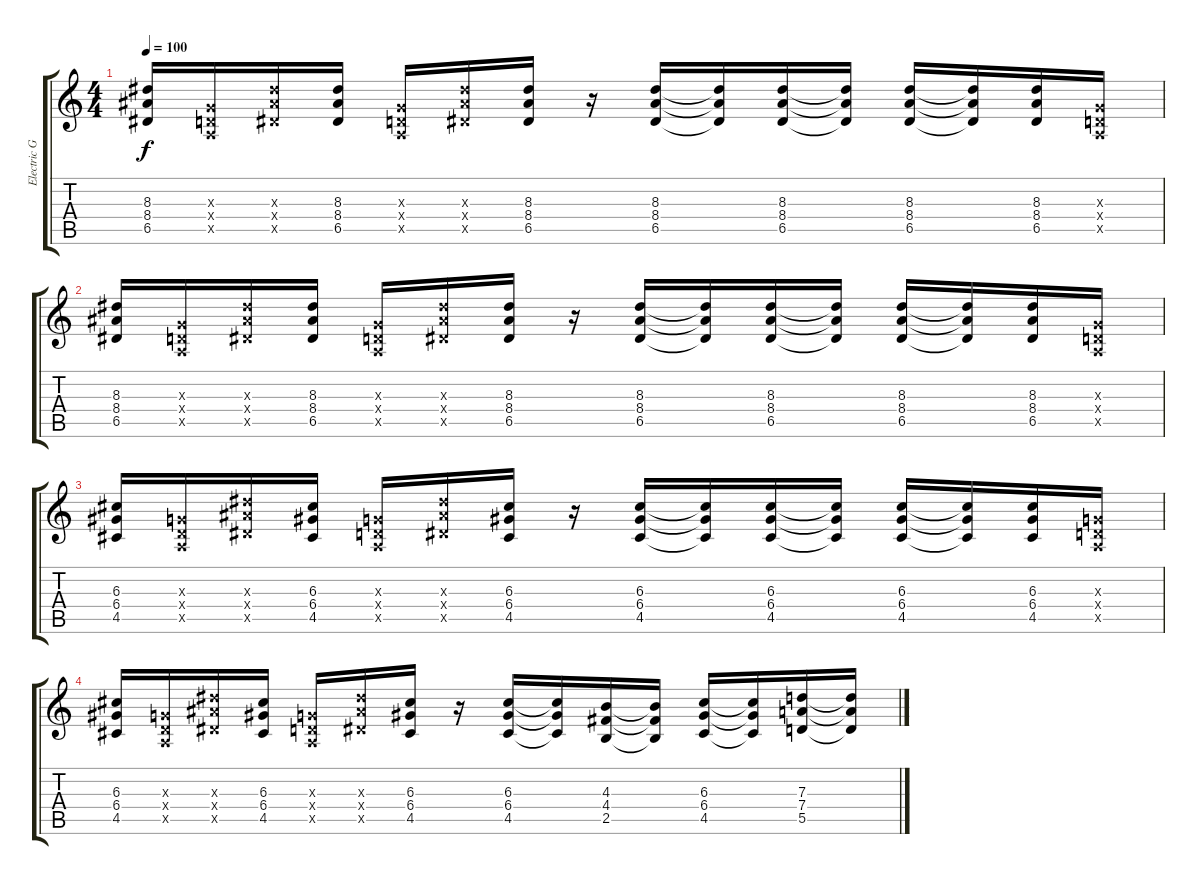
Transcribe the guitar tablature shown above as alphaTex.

\track ("Electric Guitar" "Electric G") {instrument overdrivenguitar}
\staff {score tabs}
\tuning (E4 B3 G3 D3 A2 E2) {hide}
\ts (4 4)
\tempo 100
\clef g2
\ks c
(8.3 8.4 6.5).16{dy f} (0.3{x} 0.4{x} 0.5{x}).16 (8.3{x} 8.4{x} 6.5{x}).16 (8.3 8.4 6.5).16 (0.3{x} 0.4{x} 0.5{x}).16 (8.3{x} 8.4{x} 6.5{x}).16 (8.3 8.4 6.5).16 r.16 (8.3 8.4 6.5).16 (8.3{t} 8.4{t} 6.5{t}).16 (8.3 8.4 6.5).16 (8.3{t} 8.4{t} 6.5{t}).16 (8.3 8.4 6.5).16 (8.3{t} 8.4{t} 6.5{t}).16 (8.3 8.4 6.5).16 (0.3{x} 0.4{x} 0.5{x}).16 |
(8.3 8.4 6.5).16 (0.3{x} 0.4{x} 0.5{x}).16 (8.3{x} 8.4{x} 6.5{x}).16 (8.3 8.4 6.5).16 (0.3{x} 0.4{x} 0.5{x}).16 (8.3{x} 8.4{x} 6.5{x}).16 (8.3 8.4 6.5).16 r.16 (8.3 8.4 6.5).16 (8.3{t} 8.4{t} 6.5{t}).16 (8.3 8.4 6.5).16 (8.3{t} 8.4{t} 6.5{t}).16 (8.3 8.4 6.5).16 (8.3{t} 8.4{t} 6.5{t}).16 (8.3 8.4 6.5).16 (0.3{x} 0.4{x} 0.5{x}).16 |
(6.3 6.4 4.5).16 (0.3{x} 0.4{x} 0.5{x}).16 (8.3{x} 8.4{x} 6.5{x}).16 (6.3 6.4 4.5).16 (0.3{x} 0.4{x} 0.5{x}).16 (8.3{x} 8.4{x} 6.5{x}).16 (6.3 6.4 4.5).16 r.16 (6.3 6.4 4.5).16 (6.3{t} 6.4{t} 4.5{t}).16 (6.3 6.4 4.5).16 (6.3{t} 6.4{t} 4.5{t}).16 (6.3 6.4 4.5).16 (6.3{t} 6.4{t} 4.5{t}).16 (6.3 6.4 4.5).16 (0.3{x} 0.4{x} 0.5{x}).16 |
(6.3 6.4 4.5).16 (0.3{x} 0.4{x} 0.5{x}).16 (8.3{x} 8.4{x} 6.5{x}).16 (6.3 6.4 4.5).16 (0.3{x} 0.4{x} 0.5{x}).16 (8.3{x} 8.4{x} 6.5{x}).16 (6.3 6.4 4.5).16 r.16 (6.3 6.4 4.5).16 (6.3{t} 6.4{t} 4.5{t}).16 (4.3 4.4 2.5).16 (4.3{t} 4.4{t} 2.5{t}).16 (6.3 6.4 4.5).16 (6.3{t} 6.4{t} 4.5{t}).16 (7.3 7.4 5.5).16 (7.3{t} 7.4{t} 5.5{t}).16
